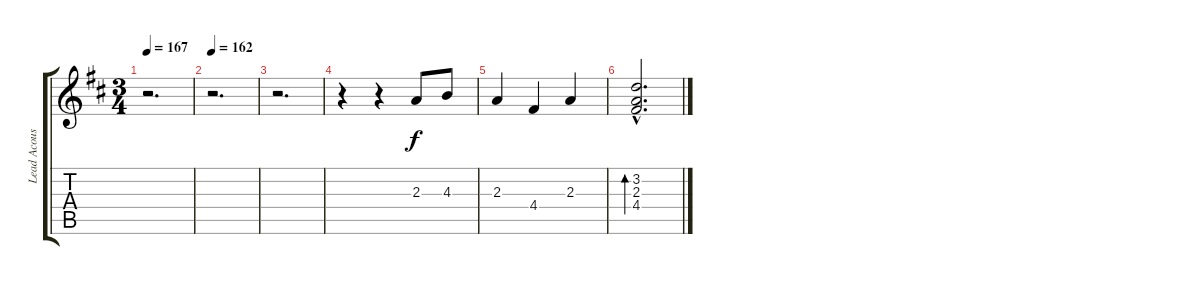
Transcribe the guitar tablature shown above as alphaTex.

\track ("Lead Acoustic" "Lead Acous") {instrument acousticguitarsteel}
\staff {score tabs}
\tuning (E4 B3 G3 D3 A2 E2) {hide}
\ts (3 4)
\tempo 167
\clef g2
\ks d
r.2{d dy f} |
\tempo 162
r.2{d} |
r.2{d} |
r.4 r.4 2.3.8 4.3.8 |
2.3.4 4.4.4 2.3.4 |
(3.2{hac} 2.3{hac} 4.4{hac}).2{d bd 480}
